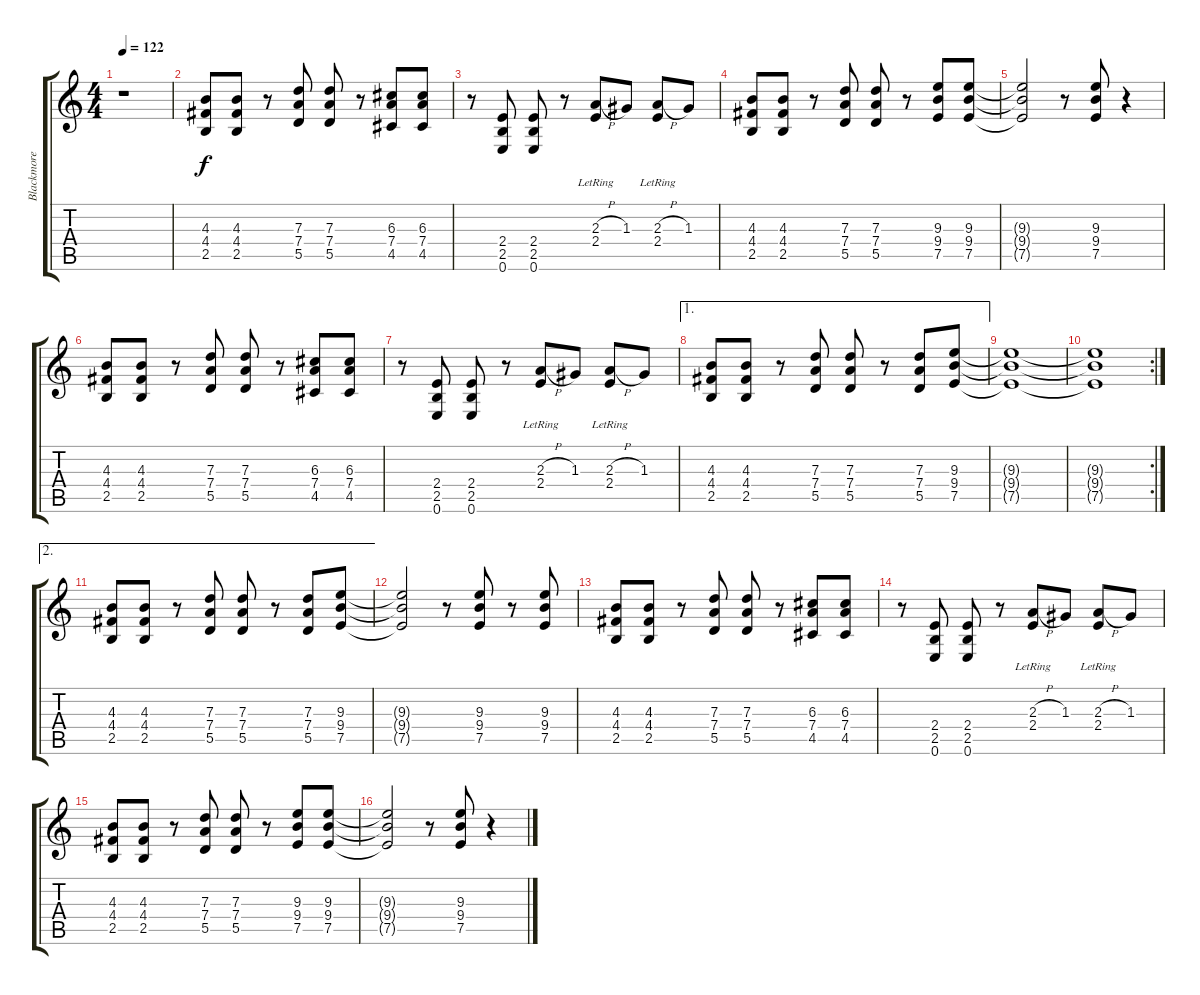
\track ("Blackmore" "Blackmore") {instrument overdrivenguitar}
\staff {score tabs}
\tuning (E4 B3 G3 D3 A2 E2) {hide}
\ts (4 4)
\tempo 122
\clef g2
\ks c
r.1{dy f} |
(4.3 4.4 2.5).8 (4.3 4.4 2.5).8 r.8 (7.3 7.4 5.5).8 (7.3 7.4 5.5).8 r.8 (6.3 7.4 4.5).8 (6.3 7.4 4.5).8 |
r.8 (2.4 2.5 0.6).8 (2.4 2.5 0.6).8 r.8 (2.3{h} 2.4{lr}).8 1.3.8 (2.3{h} 2.4{lr}).8 1.3.8 |
(4.3 4.4 2.5).8 (4.3 4.4 2.5).8 r.8 (7.3 7.4 5.5).8 (7.3 7.4 5.5).8 r.8 (9.3 9.4 7.5).8 (9.3 9.4 7.5).8 |
(9.3{t} 9.4{t} 7.5{t}).2 r.8 (9.3 9.4 7.5).8 r.4 |
(4.3 4.4 2.5).8 (4.3 4.4 2.5).8 r.8 (7.3 7.4 5.5).8 (7.3 7.4 5.5).8 r.8 (6.3 7.4 4.5).8 (6.3 7.4 4.5).8 |
r.8 (2.4 2.5 0.6).8 (2.4 2.5 0.6).8 r.8 (2.3{h} 2.4{lr}).8 1.3.8 (2.3{h} 2.4{lr}).8 1.3.8 |
\ae 1
(4.3 4.4 2.5).8 (4.3 4.4 2.5).8 r.8 (7.3 7.4 5.5).8 (7.3 7.4 5.5).8 r.8 (7.3 7.4 5.5).8 (9.3 9.4 7.5).8 |
(9.3{t} 9.4{t} 7.5{t}).1 |
\rc 2
(9.3{t} 9.4{t} 7.5{t}).1 |
\ae 2
(4.3 4.4 2.5).8 (4.3 4.4 2.5).8 r.8 (7.3 7.4 5.5).8 (7.3 7.4 5.5).8 r.8 (7.3 7.4 5.5).8 (9.3 9.4 7.5).8 |
(9.3{t} 9.4{t} 7.5{t}).2 r.8 (9.3 9.4 7.5).8 r.8 (9.3 9.4 7.5).8 |
(4.3 4.4 2.5).8 (4.3 4.4 2.5).8 r.8 (7.3 7.4 5.5).8 (7.3 7.4 5.5).8 r.8 (6.3 7.4 4.5).8 (6.3 7.4 4.5).8 |
r.8 (2.4 2.5 0.6).8 (2.4 2.5 0.6).8 r.8 (2.3{h} 2.4{lr}).8 1.3.8 (2.3{h} 2.4{lr}).8 1.3.8 |
(4.3 4.4 2.5).8 (4.3 4.4 2.5).8 r.8 (7.3 7.4 5.5).8 (7.3 7.4 5.5).8 r.8 (9.3 9.4 7.5).8 (9.3 9.4 7.5).8 |
(9.3{t} 9.4{t} 7.5{t}).2 r.8 (9.3 9.4 7.5).8 r.4
